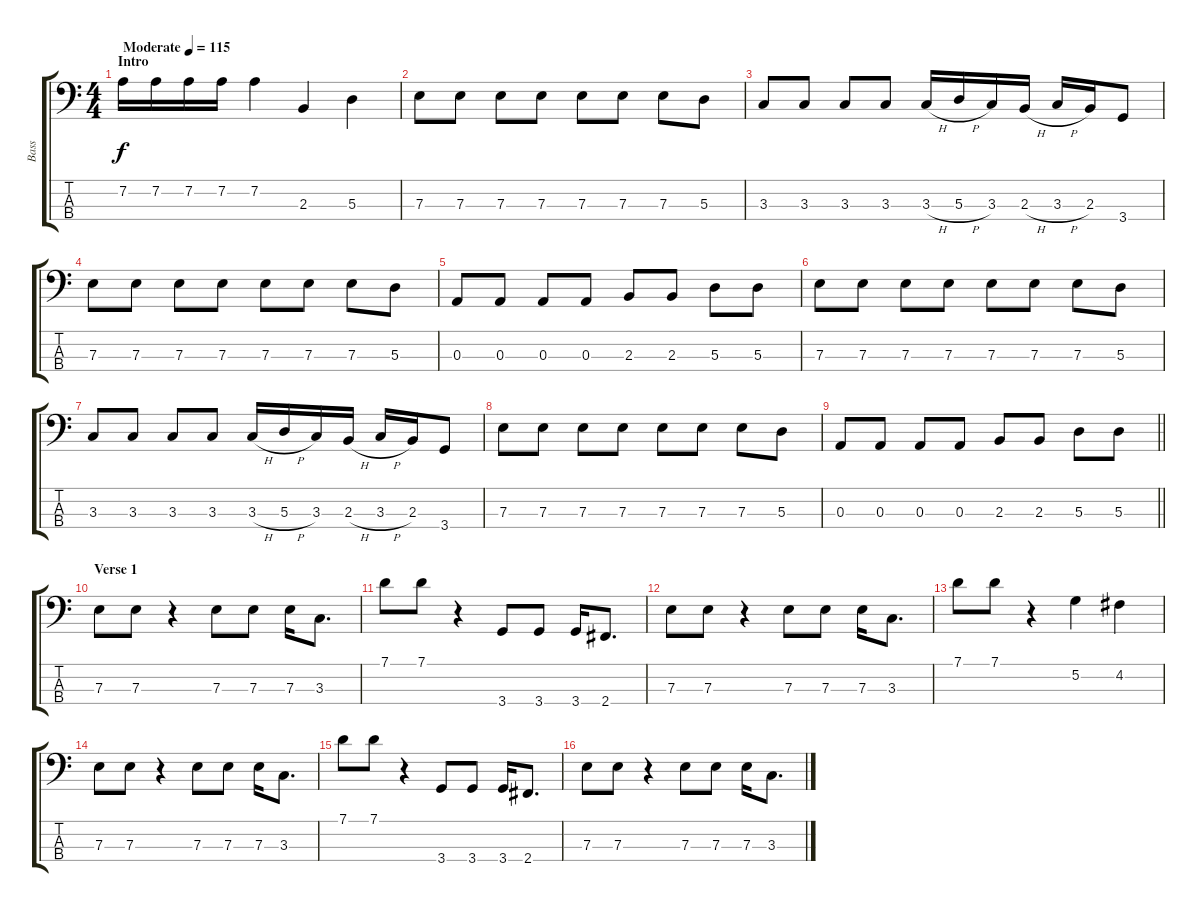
\track ("Bass" "Bass") {instrument electricbassfinger}
\staff {score tabs}
\tuning (G2 D2 A1 E1) {hide}
\ts (4 4)
\section ("" "Intro")
\tempo (115 "Moderate")
\clef f4
\ks c
7.2.16{dy f instrument electricbassfinger} 7.2.16 7.2.16 7.2.16 7.2.4 2.3.4 5.3.4 |
7.3.8 7.3.8 7.3.8 7.3.8 7.3.8 7.3.8 7.3.8 5.3.8 |
3.3.8 3.3.8 3.3.8 3.3.8 3.3{h}.16 5.3{h}.16 3.3.16 2.3{h}.16 3.3{h}.16 2.3.16 3.4.8 |
7.3.8 7.3.8 7.3.8 7.3.8 7.3.8 7.3.8 7.3.8 5.3.8 |
0.3.8 0.3.8 0.3.8 0.3.8 2.3.8 2.3.8 5.3.8 5.3.8 |
7.3.8 7.3.8 7.3.8 7.3.8 7.3.8 7.3.8 7.3.8 5.3.8 |
3.3.8 3.3.8 3.3.8 3.3.8 3.3{h}.16 5.3{h}.16 3.3.16 2.3{h}.16 3.3{h}.16 2.3.16 3.4.8 |
7.3.8 7.3.8 7.3.8 7.3.8 7.3.8 7.3.8 7.3.8 5.3.8 |
\barLineRight lightlight
0.3.8 0.3.8 0.3.8 0.3.8 2.3.8 2.3.8 5.3.8 5.3.8 |
\section ("" "Verse 1")
7.3.8 7.3.8 r.4 7.3.8 7.3.8 7.3.16 3.3.8{d} |
7.1.8 7.1.8 r.4 3.4.8 3.4.8 3.4.16 2.4.8{d} |
7.3.8 7.3.8 r.4 7.3.8 7.3.8 7.3.16 3.3.8{d} |
7.1.8 7.1.8 r.4 5.2.4 4.2.4 |
7.3.8 7.3.8 r.4 7.3.8 7.3.8 7.3.16 3.3.8{d} |
7.1.8 7.1.8 r.4 3.4.8 3.4.8 3.4.16 2.4.8{d} |
7.3.8 7.3.8 r.4 7.3.8 7.3.8 7.3.16 3.3.8{d}
